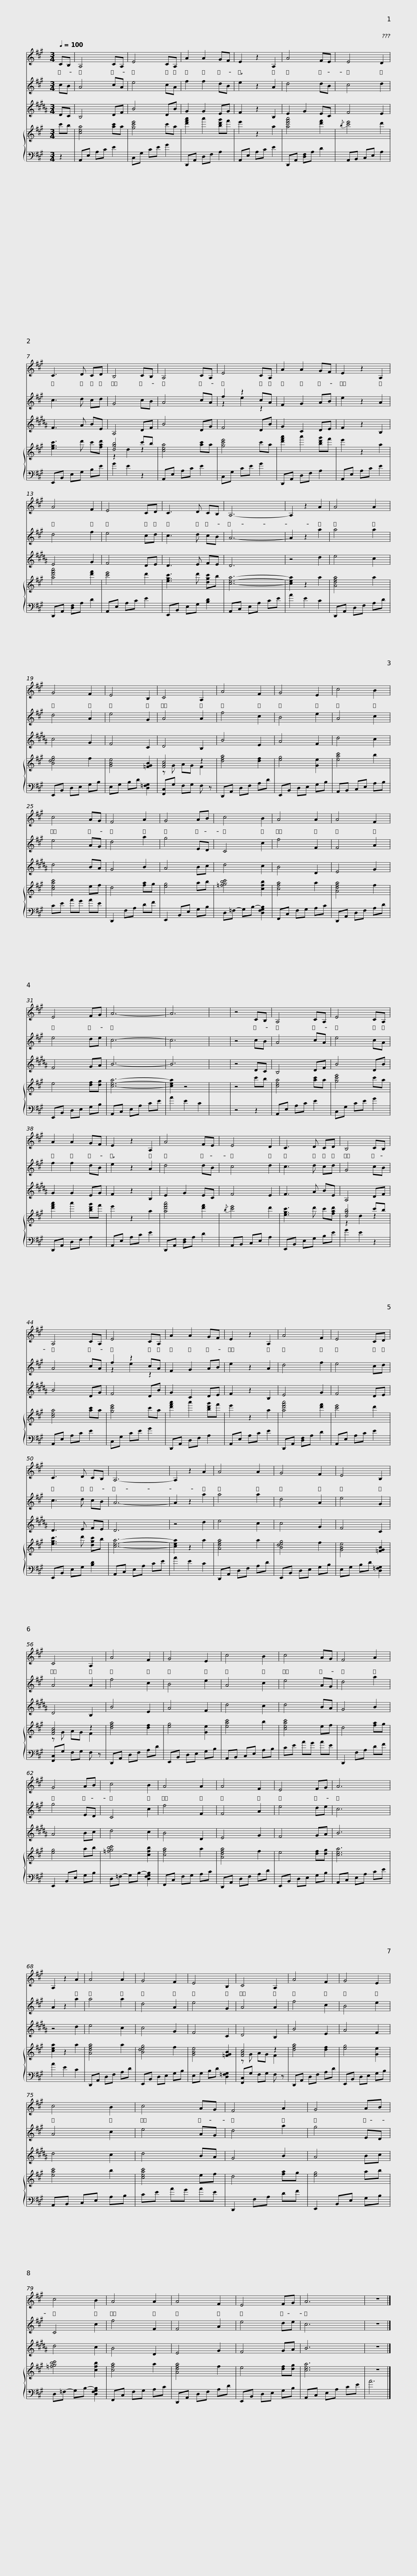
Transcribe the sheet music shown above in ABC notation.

X:1
%%score 1 ( 2 3 ) 4 { ( 5 7 ) | 6 }
L:1/8
Q:1/4=100
M:3/4
I:linebreak $
K:A
V:1 treble
V:2 treble
V:3 treble
V:4 treble transpose=-2
V:5 treble
V:7 treble
V:6 bass
V:1
 CB, | A,4 CA, | E4 CA, | A2 A2 GF | E2 z2 A,2 | %5
 A4 FE |$ E4 D2 | C3 D CD | B,4 CB, | A,4 CA, | %10
 E4 CA, | A2 A2 GF |$ E2 z2 A,2 | A4 F2 | E4 CD | %15
 C3 D CB, | A,6- | A,2 z2 A2 |$ A4 A2 | G4 F2 | %20
 E4 B,2 | C4 A,2 | A4 F2 | G4 E2 |$ c4 B2 | %25
 c4 AG | F4 A2 | G4 AB | c4 B2 | A4 A2 |$ %30
 A4 F2 | E4 FG | A6- | A6 | x6 | %35
 z4 CB, | A,4 CA, |$ E4 CA, | A2 A2 GF | E2 z2 A,2 | %40
 A4 FE | E4 D2 | C3 D CD |$ B,4 CB, | A,4 CA, | %45
 E4 CA, | A2 A2 GF | E2 z2 A,2 | A4 F2 |$ E4 CD | %50
 C3 D CB, | A,6- | A,2 z2 A2 | A4 A2 | G4 F2 |$ %55
 E4 B,2 | C4 A,2 | A4 F2 | G4 E2 | c4 B2 | %60
 c4 AG |$ F4 A2 | G4 AB | c4 B2 | A4 A2 | %65
 A4 F2 | E4 FG |$ A6 | A,2 z2 A2 | A4 A2 | %70
 G4 F2 | E4 B,2 | C4 A,2 |$ A4 F2 | G4 E2 | %75
 c4 B2 | c4 AG | F4 A2 | G4 AB |$ c4 B2 | %80
 A4 A2 | A4 F2 | E4 FG | A6 | z6 |] %85
V:2
 cB | A4 cA | e4 cA | f2 f2 dB | e2 z2 A2 | %5
 d4 dB |$ c4 d2 | c3 d cd | G4 cB | A4 cA | %10
 f2 z2 cA | F2 G2 AB |$ e2 z2 A2 | d4 f2 | e4 cd | %15
 c3 d cB | A6- | A2 z2 a2 |$ a4 a2 | d4 A2 | %20
 e4 G2 | A4 A2 | f4 c2 | B4 e2 |$ A4 c2 | %25
 e4 AG | d4 a2 | g4 ED | C4 c2 | f4 F2 |$ %30
 F4 A2 | e4 de | c6- | c6 | x6 | %35
 z4 cB | A4 cA |$ e4 cA | f2 f2 dB | e2 z2 A2 | %40
 d4 dB | c4 d2 | c3 d cd |$ G4 cB | A4 cA | %45
 f2 z2 cA | F2 G2 AB | e2 z2 A2 | d4 f2 |$ e4 cd | %50
 c3 d cB | A6- | A2 z2 a2 | a4 a2 | d4 A2 |$ %55
 e4 G2 | A4 A2 | f4 c2 | B4 e2 | A4 c2 | %60
 e4 AG |$ d4 a2 | g4 ED | C4 c2 | f4 F2 | %65
 F4 A2 | e4 de |$ c6 | A2 z2 a2 | a4 a2 | %70
 d4 A2 | e4 G2 | A4 A2 |$ f4 c2 | B4 e2 | %75
 A4 c2 | e4 AG | d4 a2 | g4 ED |$ C4 c2 | %80
 f4 F2 | F4 A2 | e4 de | c6 | z6 |] %85
V:3
 x2 | x6 | x6 | x6 | x6 | %5
 x6 |$ x6 | x6 | x6 | x6 | %10
 z2 e2 z2 | x6 |$ x6 | x6 | x6 | %15
 x6 | x6 | x6 |$ x6 | x6 | %20
 x6 | x6 | x6 | x6 |$ x6 | %25
 x6 | x6 | x6 | x6 | x6 |$ %30
 x6 | x6 | x6 | x6 | x6 | %35
 x6 | x6 |$ x6 | x6 | x6 | %40
 x6 | x6 | x6 |$ x6 | x6 | %45
 z2 e2 z2 | x6 | x6 | x6 |$ x6 | %50
 x6 | x6 | x6 | x6 | x6 |$ %55
 x6 | x6 | x6 | x6 | x6 | %60
 x6 |$ x6 | x6 | x6 | x6 | %65
 x6 | x6 |$ x6 | x6 | x6 | %70
 x6 | x6 | x6 |$ x6 | x6 | %75
 x6 | x6 | x6 | x6 |$ x6 | %80
 x6 | x6 | x6 | x6 | x6 |] %85
V:4
[K:B] DC | B,4 DF | B4 DB | G2 G2 EG | F2 z2 B,2 | %5
 E2 G2 EC |$ F4 E2 | F3 A BE | A,4 DF | B4 DG | %10
 F4 DB | G2 C2 DE |$ F2 z2 B,2 | E4 G2 | F4 DE | %15
 D3 E FE | D6 | z4 d2 |$ e4 c2 | c4 G2 | %20
 F4 C2 | D4 B,2 | B4 E2 | A4 F2 |$ d4 c2 | %25
 d4 BA | G4 B2 | A4 Bc | d4 c2 | B4 D2 |$ %30
 E4 G2 | F4 GA | B6- | B6 | x6 | %35
 z4 DC | B,4 DF |$ B4 DB | G2 G2 EG | F2 z2 B,2 | %40
 E2 G2 EC | F4 E2 | F3 A BE |$ A,4 DF | B4 DG | %45
 F4 DB | G2 C2 DE | F2 z2 B,2 | E4 G2 |$ F4 DE | %50
 D3 E FE | D6 | z4 d2 | e4 c2 | c4 G2 |$ %55
 F4 C2 | D4 B,2 | B4 E2 | A4 F2 | d4 c2 | %60
 d4 BA |$ G4 B2 | A4 Bc | d4 c2 | B4 D2 | %65
 E4 G2 | F4 GA |$ B6 | z4 d2 | e4 c2 | %70
 c4 G2 | F4 C2 | D4 B,2 |$ B4 E2 | A4 F2 | %75
 d4 c2 | d4 BA | G4 B2 | A4 Bc |$ d4 c2 | %80
 B4 D2 | E4 G2 | F4 GA | B6 | z6 |] %85
V:5
 c'b | [cea]4 [ac']a | [gc'e']4 c'a | [d'f'a']2 a'2 [bd'g']f' | e'2 z2 a2 | %5
 [ad'f'a']4 [d'f']2 |${/b} [c'e']4 d'2 | [egc']3 d' c'[fad'] | [dgb]4 c'b | [cea]4 [ac']a | %10
 [gc'e']4 c'a | [d'f'a']2 a'2 [bd'g']f' |$ e'2 z2 a2 | [ad'f'a']4 [d'f']2 | [c'e']4 d'2 | %15
 [egc']3 d' [dgc']b | [cea]6- | [cea]2 z2 a2 |$ [Adfa]4 a2 | [Bdeg]4 f2 | %20
 [GBe]4 [=FGB]2 | [FAc]4 z2 | [dfa]4 [df]2 | [eg]4 [Ge]2 |$ [eac']4 b2 | %25
 [ceac']4 ef | d4 [fa]g | [eg]4 ab | [=fgbc']4 [cfb]2 | [cfa]4 a2 |$ %30
 [Adfa]4 f2 | e4 [df][dg] | [cea]6- | [cea]2 z4 | x6 | %35
 z4 c'b | [cea]4 [ac']a |$ [gc'e']4 c'a | [d'f'a']2 a'2 [bd'g']f' | e'2 z2 a2 | %40
 [ad'f'a']4 [d'f']2 |{/b} [c'e']4 d'2 | [egc']3 d' c'[fad'] |$ [dgb]4 c'b | [cea]4 [ac']a | %45
 [gc'e']4 c'a | [d'f'a']2 a'2 [bd'g']f' | e'2 z2 a2 | [ad'f'a']4 [d'f']2 |$ [c'e']4 d'2 | %50
 [egc']3 d' [dgc']b | [cea]6- | [cea]2 z2 a2 | [Adfa]4 a2 | [Bdeg]4 f2 |$ %55
 [GBe]4 [=FGB]2 | [FAc]4 z2 | [dfa]4 [df]2 | [eg]4 [Ge]2 | [eac']4 b2 | %60
 [ceac']4 ef |$ d4 [fa]g | [eg]4 ab | [=fgbc']4 [cfb]2 | [cfa]4 a2 | %65
 [Adfa]4 f2 | e4 [df][dg] |$ [cea]6 | [cea]2 z2 a2 | [Adfa]4 a2 | %70
 [Bdeg]4 f2 | [GBe]4 [=FGB]2 | [FAc]4 z2 |$ [dfa]4 [df]2 | [eg]4 [Ge]2 | %75
 [eac']4 b2 | [ceac']4 ef | d4 [fa]g | [eg]4 ab |$ [=fgbc']4 [cfb]2 | %80
 [cfa]4 a2 | [Adfa]4 f2 | e4 [df][dg] | [cea]6 | z6 |] %85
V:6
 z2 | A,,E, A,C E2 | C,G, CE G2 | D,,A,, D,F, A,2 | A,,E, A,C E2 | %5
 D,,A,, [D,F,]A, D2 |$ A,,B,, C,E, A,2 | E,,B,, E,G, B,E | G2 E2 z2 | A,,E, A,C E2 | %10
 C,G, CE G2 | D,,A,, D,F, A,2 |$ A,,E, A,C E2 | D,,A,, [D,F,]A, D2 | A,,E, A,C E2 | %15
 E,,B,, E,G, [B,D]2 | A,,C, E,A, CE | A2 E2 C2 |$ D,,A,, D,F, A,D | E,,B,, D,E, G,B, | %20
 E,G, B,D [D,=F,G,]2 | [F,,C,]G, F,G, F, z | D,,A,, D,F, A,D | E,,B,, D,E, G,B, |$ A,,B,, C,E, A,B, | %25
 CE AG AE | D,,2 F,A, DF | E,,2 B,,E, G,B, | D,-=F,- G,-B,- [D,F,G,B,]2 | F,,C, F,G, A,C |$ %30
 D,,A,, D,F, A,D | E,,B,, D,E, G,B, | A,,C, E,A, CE | A2 E2 C2 | x6 | %35
 z4 z2 | A,,E, A,C E2 |$ C,G, CE G2 | D,,A,, D,F, A,2 | A,,E, A,C E2 | %40
 D,,A,, [D,F,]A, D2 | A,,B,, C,E, A,2 | E,,B,, E,G, B,E |$ G2 E2 z2 | A,,E, A,C E2 | %45
 C,G, CE G2 | D,,A,, D,F, A,2 | A,,E, A,C E2 | D,,A,, [D,F,]A, D2 |$ A,,E, A,C E2 | %50
 E,,B,, E,G, [B,D]2 | A,,C, E,A, CE | A2 E2 C2 | D,,A,, D,F, A,D | E,,B,, D,E, G,B, |$ %55
 E,G, B,D [D,=F,G,]2 | [F,,C,]G, F,G, F, z | D,,A,, D,F, A,D | E,,B,, D,E, G,B, | A,,B,, C,E, A,B, | %60
 CE AG AE |$ D,,2 F,A, DF | E,,2 B,,E, G,B, | D,-=F,- G,-B,- [D,F,G,B,]2 | F,,C, F,G, A,C | %65
 D,,A,, D,F, A,D | E,,B,, D,E, G,B, |$ A,,C, E,A, CE | A2 E2 C2 | D,,A,, D,F, A,D | %70
 E,,B,, D,E, G,B, | E,G, B,D [D,=F,G,]2 | [F,,C,]G, F,G, F, z |$ D,,A,, D,F, A,D | E,,B,, D,E, G,B, | %75
 A,,B,, C,E, A,B, | CE AG AE | D,,2 F,A, DF | E,,2 B,,E, G,B, |$ D,-=F,- G,-B,- [D,F,G,B,]2 | %80
 F,,C, F,G, A,C | D,,A,, D,F, A,D | E,,B,, D,E, G,B, | A,,C, E,A, CE | A6 |] %85
V:7
 x2 | x6 | x6 | x6 | x6 | %5
 x6 |$ x6 | x6 | z2 d2 z2 | x6 | %10
 x6 | x6 |$ x6 | x6 | x6 | %15
 x6 | x6 | x6 |$ x6 | x6 | %20
 x6 | z G AG F2 | x6 | x6 |$ x6 | %25
 x6 | x6 | x6 | x6 | x6 |$ %30
 x6 | x6 | x6 | x6 | x6 | %35
 x6 | x6 |$ x6 | x6 | x6 | %40
 x6 | x6 | x6 |$ z2 d2 z2 | x6 | %45
 x6 | x6 | x6 | x6 |$ x6 | %50
 x6 | x6 | x6 | x6 | x6 |$ %55
 x6 | z G AG F2 | x6 | x6 | x6 | %60
 x6 |$ x6 | x6 | x6 | x6 | %65
 x6 | x6 |$ x6 | x6 | x6 | %70
 x6 | x6 | z G AG F2 |$ x6 | x6 | %75
 x6 | x6 | x6 | x6 |$ x6 | %80
 x6 | x6 | x6 | x6 | x6 |] %85
